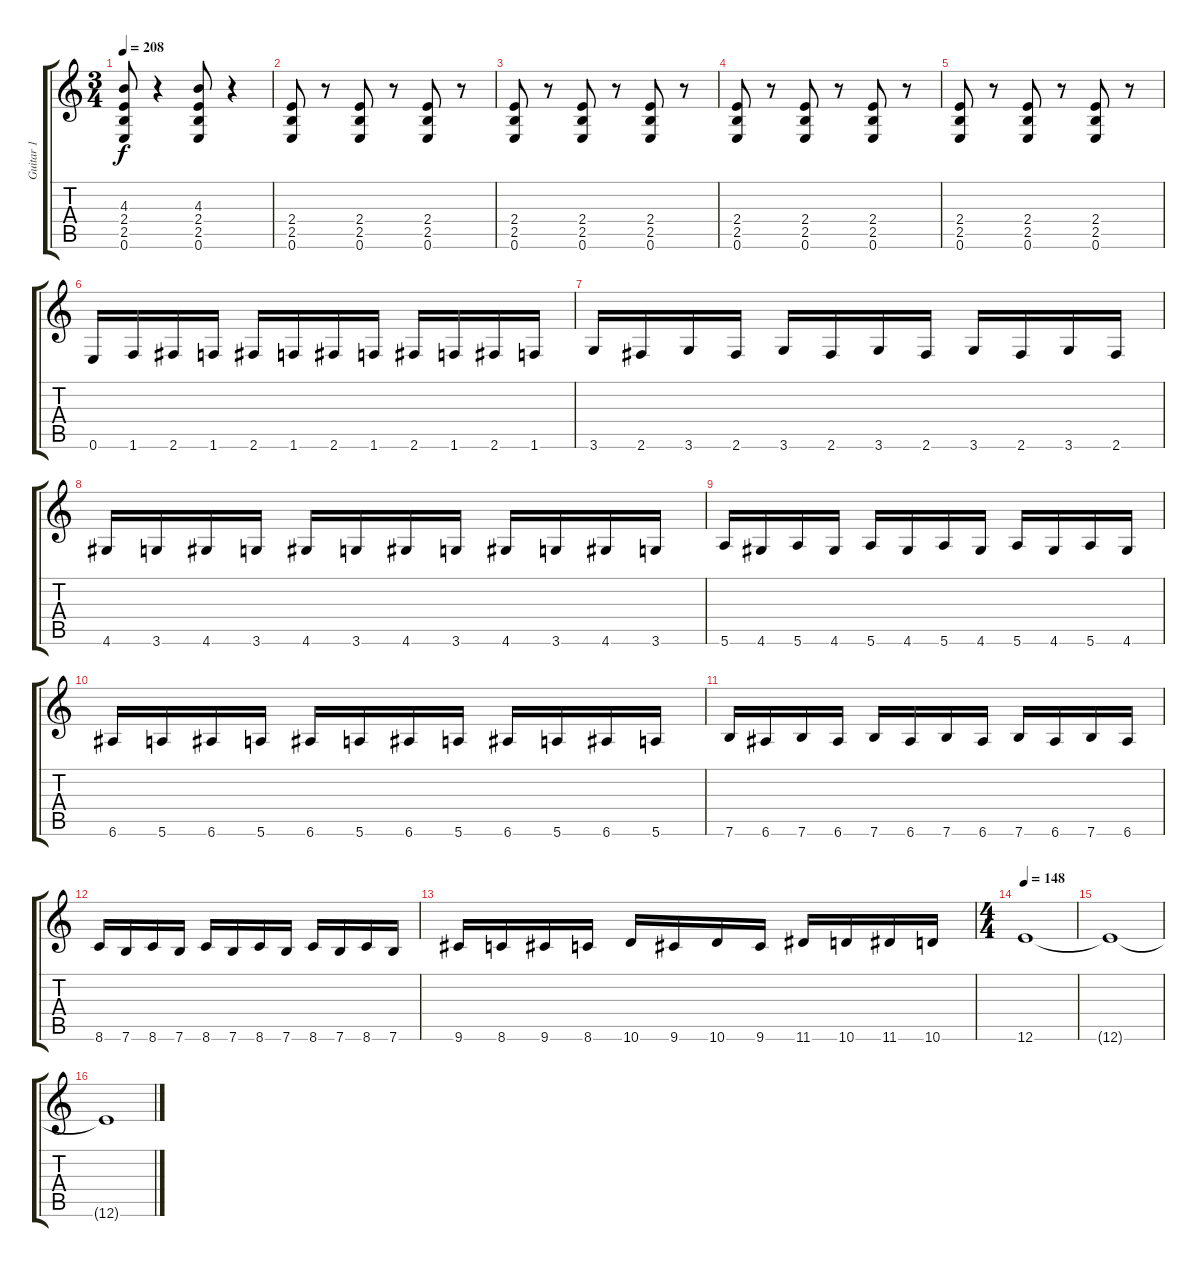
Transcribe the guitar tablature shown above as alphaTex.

\track ("Guitar 1" "Guitar 1") {instrument distortionguitar}
\staff {score tabs}
\tuning (E4 B3 G3 D3 A2 E2) {hide}
\ts (3 4)
\tempo 208
\clef g2
\ks c
(4.3 2.4 2.5 0.6).8{dy f} r.4 (4.3 2.4 2.5 0.6).8 r.4 |
(2.4 2.5 0.6).8 r.8 (2.4 2.5 0.6).8 r.8 (2.4 2.5 0.6).8 r.8 |
(2.4 2.5 0.6).8 r.8 (2.4 2.5 0.6).8 r.8 (2.4 2.5 0.6).8 r.8 |
(2.4 2.5 0.6).8 r.8 (2.4 2.5 0.6).8 r.8 (2.4 2.5 0.6).8 r.8 |
(2.4 2.5 0.6).8 r.8 (2.4 2.5 0.6).8 r.8 (2.4 2.5 0.6).8 r.8 |
0.6.16 1.6.16 2.6.16 1.6.16 2.6.16 1.6.16 2.6.16 1.6.16 2.6.16 1.6.16 2.6.16 1.6.16 |
3.6.16 2.6.16 3.6.16 2.6.16 3.6.16 2.6.16 3.6.16 2.6.16 3.6.16 2.6.16 3.6.16 2.6.16 |
4.6.16 3.6.16 4.6.16 3.6.16 4.6.16 3.6.16 4.6.16 3.6.16 4.6.16 3.6.16 4.6.16 3.6.16 |
5.6.16 4.6.16 5.6.16 4.6.16 5.6.16 4.6.16 5.6.16 4.6.16 5.6.16 4.6.16 5.6.16 4.6.16 |
6.6.16 5.6.16 6.6.16 5.6.16 6.6.16 5.6.16 6.6.16 5.6.16 6.6.16 5.6.16 6.6.16 5.6.16 |
7.6.16 6.6.16 7.6.16 6.6.16 7.6.16 6.6.16 7.6.16 6.6.16 7.6.16 6.6.16 7.6.16 6.6.16 |
8.6.16 7.6.16 8.6.16 7.6.16 8.6.16 7.6.16 8.6.16 7.6.16 8.6.16 7.6.16 8.6.16 7.6.16 |
9.6.16 8.6.16 9.6.16 8.6.16 10.6.16 9.6.16 10.6.16 9.6.16 11.6.16 10.6.16 11.6.16 10.6.16 |
\ts (4 4)
\tempo 148
12.6.1{volume 0} |
12.6{t}.1 |
12.6{t}.1
